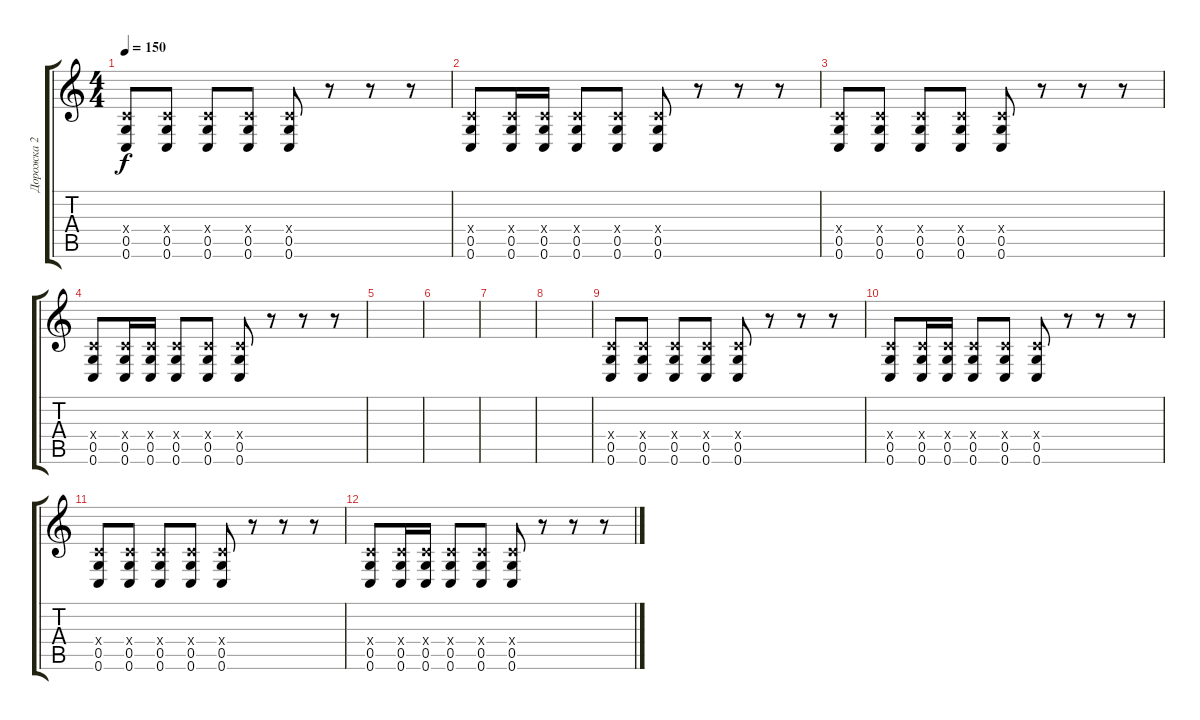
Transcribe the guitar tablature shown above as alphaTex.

\track ("Дорожка 2" "Дорожка 2") {instrument distortionguitar}
\staff {score tabs}
\tuning (D4 A3 F3 C3 G2 C2) {hide}
\ts (4 4)
\tempo 150
\clef g2
\ks c
(0.4{x} 0.5 0.6).8{dy f} (0.4{x} 0.5 0.6).8 (0.4{x} 0.5 0.6).8 (0.4{x} 0.5 0.6).8 (0.4{x} 0.5 0.6).8 r.8 r.8 r.8 |
(0.4{x} 0.5 0.6).8 (0.4{x} 0.5 0.6).16 (0.4{x} 0.5 0.6).16 (0.4{x} 0.5 0.6).8 (0.4{x} 0.5 0.6).8 (0.4{x} 0.5 0.6).8 r.8 r.8 r.8 |
(0.4{x} 0.5 0.6).8 (0.4{x} 0.5 0.6).8 (0.4{x} 0.5 0.6).8 (0.4{x} 0.5 0.6).8 (0.4{x} 0.5 0.6).8 r.8 r.8 r.8 |
(0.4{x} 0.5 0.6).8 (0.4{x} 0.5 0.6).16 (0.4{x} 0.5 0.6).16 (0.4{x} 0.5 0.6).8 (0.4{x} 0.5 0.6).8 (0.4{x} 0.5 0.6).8 r.8 r.8 r.8 |
|
|
|
|
(0.4{x} 0.5 0.6).8 (0.4{x} 0.5 0.6).8 (0.4{x} 0.5 0.6).8 (0.4{x} 0.5 0.6).8 (0.4{x} 0.5 0.6).8 r.8 r.8 r.8 |
(0.4{x} 0.5 0.6).8 (0.4{x} 0.5 0.6).16 (0.4{x} 0.5 0.6).16 (0.4{x} 0.5 0.6).8 (0.4{x} 0.5 0.6).8 (0.4{x} 0.5 0.6).8 r.8 r.8 r.8 |
(0.4{x} 0.5 0.6).8 (0.4{x} 0.5 0.6).8 (0.4{x} 0.5 0.6).8 (0.4{x} 0.5 0.6).8 (0.4{x} 0.5 0.6).8 r.8 r.8 r.8 |
(0.4{x} 0.5 0.6).8 (0.4{x} 0.5 0.6).16 (0.4{x} 0.5 0.6).16 (0.4{x} 0.5 0.6).8 (0.4{x} 0.5 0.6).8 (0.4{x} 0.5 0.6).8 r.8 r.8 r.8
